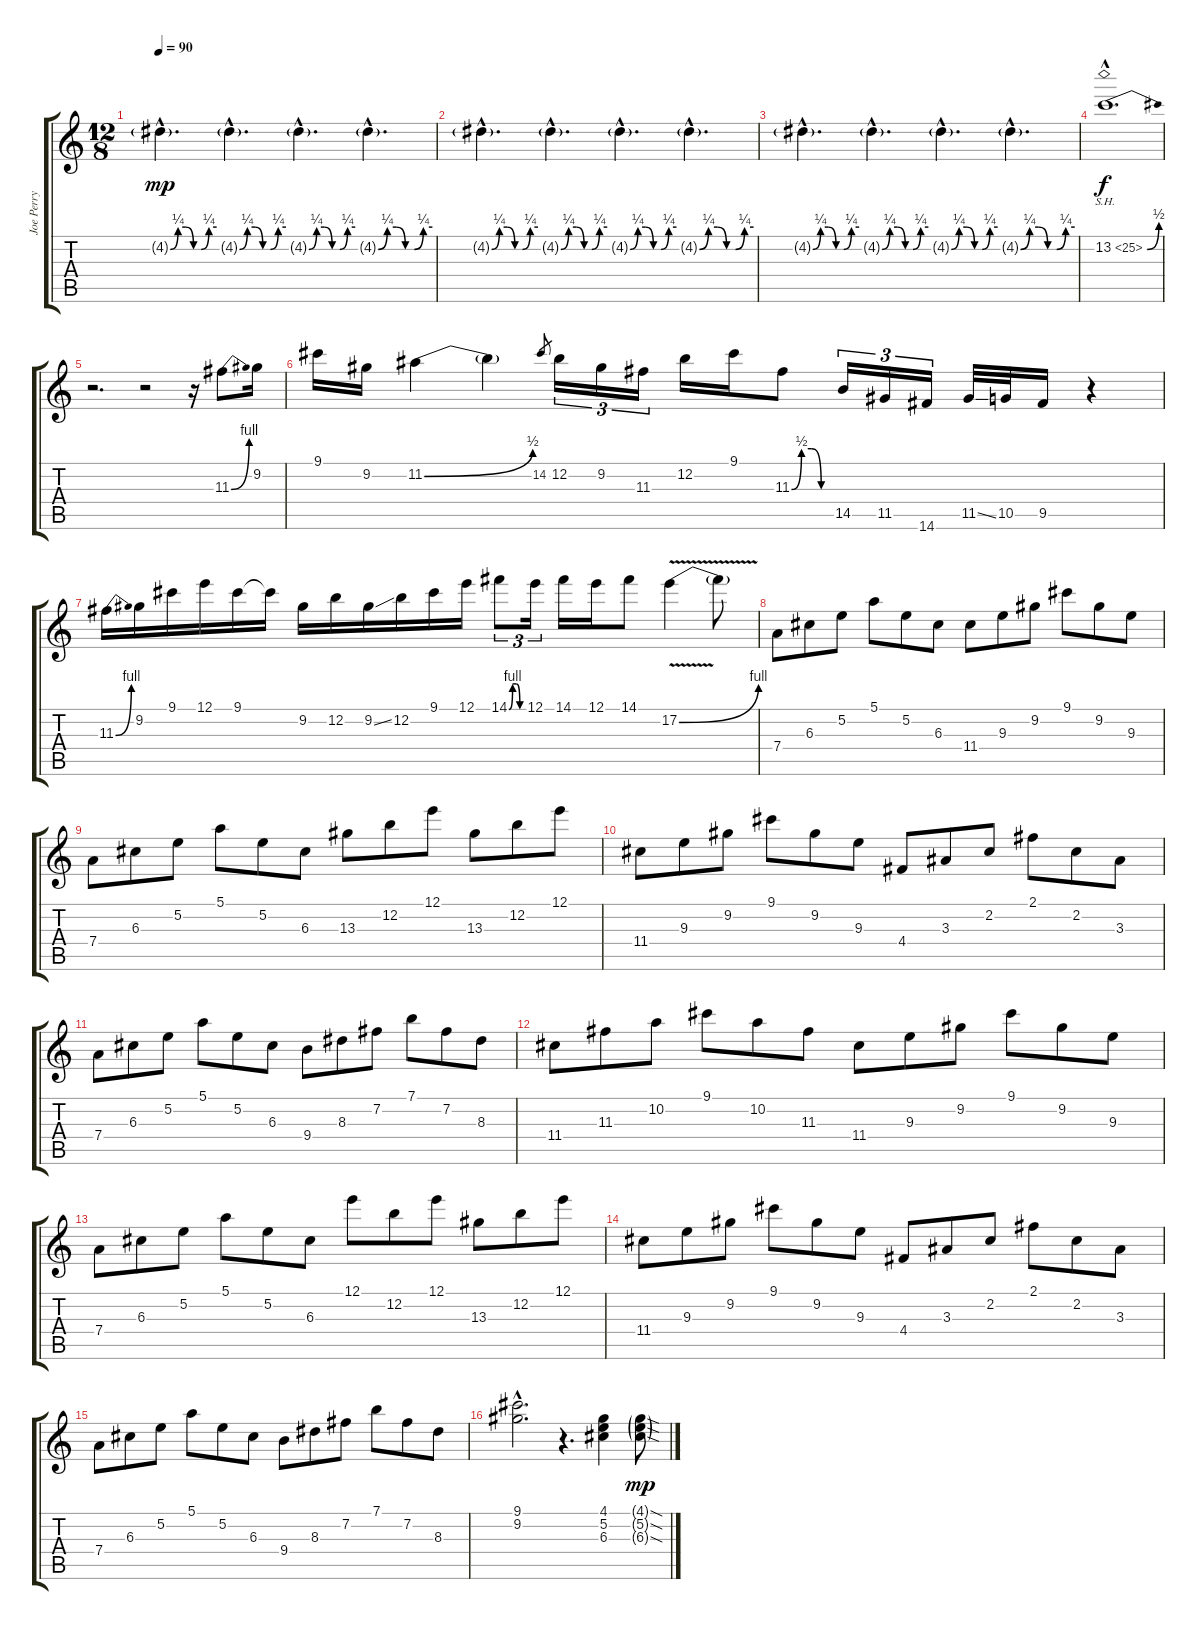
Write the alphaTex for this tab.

\track ("Joe Perry" "Joe Perry") {instrument overdrivenguitar}
\staff {score tabs}
\tuning (E4 B3 G3 D3 A2 E2) {hide}
\ts (12 8)
\tempo 90
\clef g2
\ks c
4.2{be (custom 0 0 10 1 20 1 30 0 40 0 50 1 60 1) g hac}.4{d dy mp} 4.2{be (custom 0 0 10 1 20 1 30 0 40 0 50 1 60 1) g hac}.4{d} 4.2{be (custom 0 0 10 1 20 1 30 0 40 0 50 1 60 1) g hac}.4{d} 4.2{be (custom 0 0 10 1 20 1 30 0 40 0 50 1 60 1) g hac}.4{d} |
4.2{be (custom 0 0 10 1 20 1 30 0 40 0 50 1 60 1) g hac}.4{d} 4.2{be (custom 0 0 10 1 20 1 30 0 40 0 50 1 60 1) g hac}.4{d} 4.2{be (custom 0 0 10 1 20 1 30 0 40 0 50 1 60 1) g hac}.4{d} 4.2{be (custom 0 0 10 1 20 1 30 0 40 0 50 1 60 1) g hac}.4{d} |
4.2{be (custom 0 0 10 1 20 1 30 0 40 0 50 1 60 1) g hac}.4{d} 4.2{be (custom 0 0 10 1 20 1 30 0 40 0 50 1 60 1) g hac}.4{d} 4.2{be (custom 0 0 10 1 20 1 30 0 40 0 50 1 60 1) g hac}.4{d} 4.2{be (custom 0 0 10 1 20 1 30 0 40 0 50 1 60 1) g hac}.4{d} |
13.2{be (bend 0 0 60 2) sh 12 hac}.1{d dy f volume 16} |
r.2{d} r.2 r.16 11.3{be (bend 0 0 60 4)}.8 9.2.16 |
9.1.16 9.2.16 11.2{be (bend 0 0 60 2)}.4 11.2{t}.4 14.2.8{gr} 12.2.16{tu (3 2)} 9.2.16{tu (3 2)} 11.3.16{tu (3 2)} 12.2.16 9.1.16 11.3{be (custom 0 0 15 2 30 2 45 0 60 0)}.8 14.5.16{tu (3 2)} 11.5.16{tu (3 2)} 14.6.16{tu (3 2)} 11.5{ss}.32 10.5.32 9.5.16 r.4 |
11.3{be (bend 0 0 60 4)}.16 9.2.16 9.1.16 12.1.16 9.1.16 9.1{t}.16 9.2.16 12.2.16 9.2{ss}.16 12.2.16 9.1.16 12.1.16 14.1{be (custom 0 0 15 4 30 4 45 0 60 0)}.8{tu (3 2)} 12.1.16{tu (3 2)} 14.1.16 12.1.16 14.1.8 17.2{be (bend 0 0 60 4) v}.4 17.2{t}.8 |
7.4.8{volume 12} 6.3.8 5.2.8 5.1.8 5.2.8 6.3.8 11.4.8 9.3.8 9.2.8 9.1.8 9.2.8 9.3.8 |
7.4.8 6.3.8 5.2.8 5.1.8 5.2.8 6.3.8 13.3.8 12.2.8 12.1.8 13.3.8 12.2.8 12.1.8 |
11.4.8 9.3.8 9.2.8 9.1.8 9.2.8 9.3.8 4.4.8 3.3.8 2.2.8 2.1.8 2.2.8 3.3.8 |
7.4.8 6.3.8 5.2.8 5.1.8 5.2.8 6.3.8 9.4.8 8.3.8 7.2.8 7.1.8 7.2.8 8.3.8 |
11.4.8 11.3.8 10.2.8 9.1.8 10.2.8 11.3.8 11.4.8 9.3.8 9.2.8 9.1.8 9.2.8 9.3.8 |
7.4.8 6.3.8 5.2.8 5.1.8 5.2.8 6.3.8 12.1.8 12.2.8 12.1.8 13.3.8 12.2.8 12.1.8 |
11.4.8 9.3.8 9.2.8 9.1.8 9.2.8 9.3.8 4.4.8 3.3.8 2.2.8 2.1.8 2.2.8 3.3.8 |
7.4.8 6.3.8 5.2.8 5.1.8 5.2.8 6.3.8 9.4.8 8.3.8 7.2.8 7.1.8 7.2.8 8.3.8 |
(9.1{hac} 9.2{hac}).2{d} r.4{d} (4.1 5.2 6.3).4 (4.1{sod g} 5.2{sod g} 6.3{sod g}).8{dy mp}
